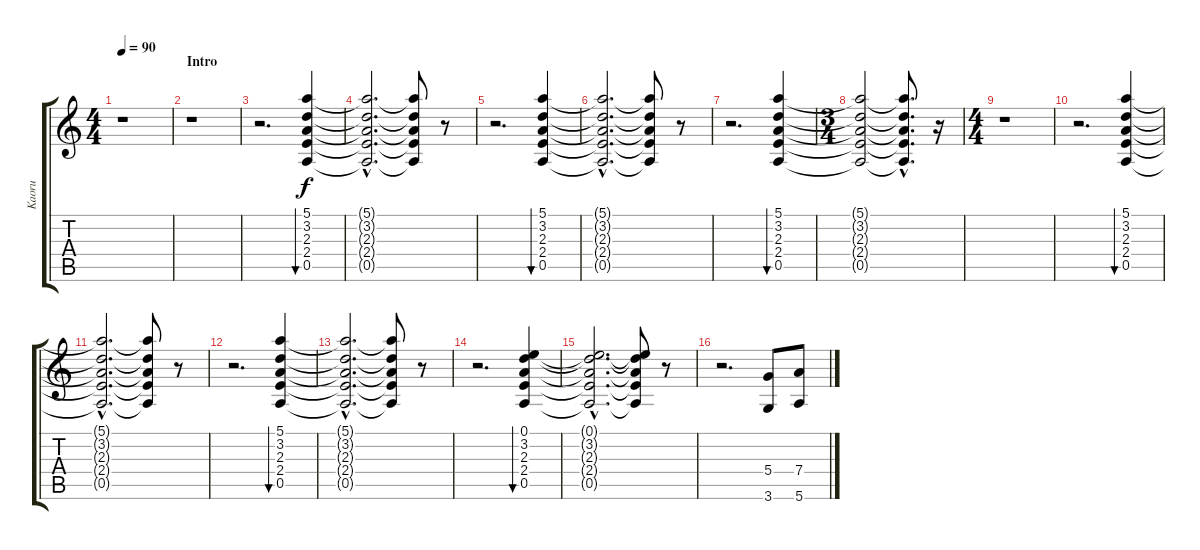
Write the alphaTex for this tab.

\track ("Kaoru" "Kaoru") {instrument distortionguitar}
\staff {score tabs}
\tuning (E4 B3 G3 D3 A2 E2) {hide}
\ts (4 4)
\tempo 90
\clef g2
\ks c
r.1{dy f instrument distortionguitar} |
\section ("" "Intro")
r.1 |
r.2{d} (5.1 3.2 2.3 2.4 0.5).4{bu 480 volume 12 instrument electricguitarclean} |
(5.1{hac t} 3.2{hac t} 2.3{hac t} 2.4{hac t} 0.5{hac t}).2{d} (5.1{t} 3.2{t} 2.3{t} 2.4{t} 0.5{t}).8 r.8 |
r.2{d} (5.1 3.2 2.3 2.4 0.5).4{bu 480} |
(5.1{hac t} 3.2{hac t} 2.3{hac t} 2.4{hac t} 0.5{hac t}).2{d} (5.1{t} 3.2{t} 2.3{t} 2.4{t} 0.5{t}).8 r.8 |
r.2{d} (5.1 3.2 2.3 2.4 0.5).4{bu 480} |
\ts (3 4)
(5.1{t} 3.2{t} 2.3{t} 2.4{t} 0.5{t}).2 (5.1{hac t} 3.2{hac t} 2.3{hac t} 2.4{t} 0.5{hac t}).8{d} r.16 |
\ts (4 4)
r.1 |
r.2{d} (5.1 3.2 2.3 2.4 0.5).4{bu 480 volume 12 balance 16} |
(5.1{hac t} 3.2{hac t} 2.3{hac t} 2.4{hac t} 0.5{hac t}).2{d} (5.1{t} 3.2{t} 2.3{t} 2.4{t} 0.5{t}).8 r.8 |
r.2{d} (5.1 3.2 2.3 2.4 0.5).4{bu 480} |
(5.1{hac t} 3.2{hac t} 2.3{hac t} 2.4{hac t} 0.5{hac t}).2{d} (5.1{t} 3.2{t} 2.3{t} 2.4{t} 0.5{t}).8 r.8 |
r.2{d} (0.1 3.2 2.3 2.4 0.5).4{bu 480} |
(0.1{hac t} 3.2{hac t} 2.3{hac t} 2.4{hac t} 0.5{hac t}).2{d} (0.1{t} 3.2{t} 2.3{t} 2.4{t} 0.5{t}).8 r.8 |
r.2{d} (5.4 3.6).8{volume 15 balance 8 instrument distortionguitar} (7.4 5.6).8
